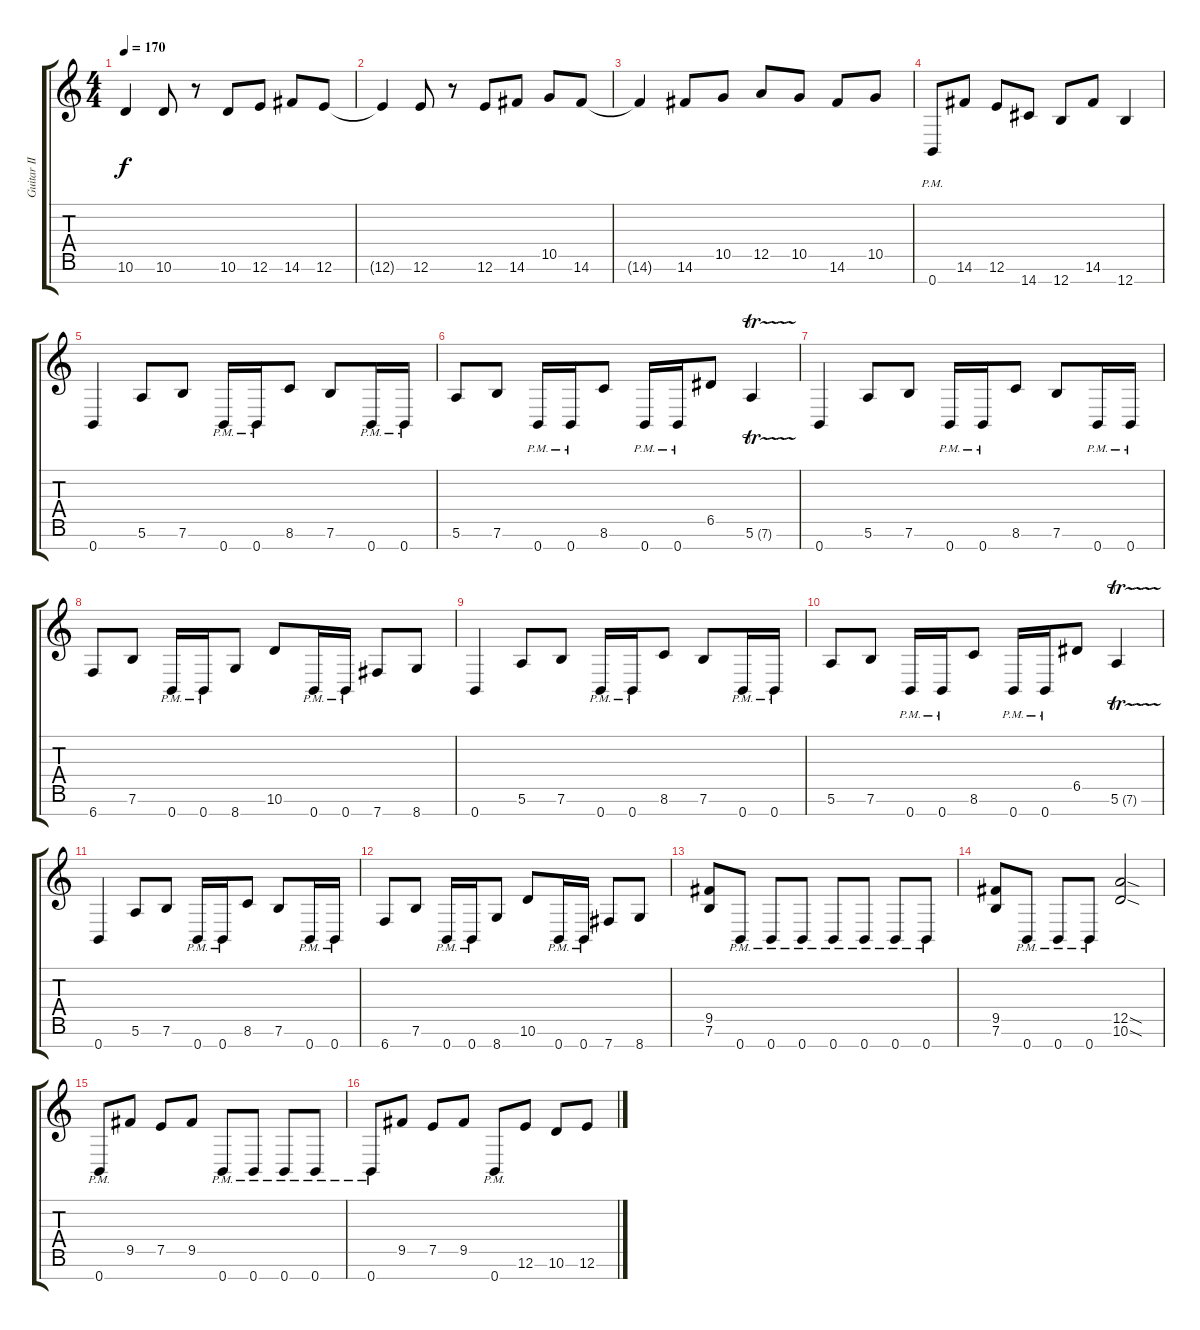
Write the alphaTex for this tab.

\track ("Guitar II" "Guitar II") {instrument distortionguitar}
\staff {score tabs}
\tuning (E4 B3 G3 D3 A2 E2 B1) {hide}
\ts (4 4)
\tempo 170
\clef g2
\ks c
10.6{t}.4{dy f} 10.6.8 r.8 10.6.8 12.6.8 14.6.8 12.6.8 |
12.6{t}.4 12.6.8 r.8 12.6.8 14.6.8 10.5.8 14.6.8 |
14.6{t}.4 14.6.8 10.5.8 12.5.8 10.5.8 14.6.8 10.5.8 |
0.7{pm}.8 14.6.8 12.6.8 14.7.8 12.7.8 14.6.8 12.7.4 |
0.7.4 5.6.8 7.6.8 0.7{pm}.16 0.7{pm}.16 8.6.8 7.6.8 0.7{pm}.16 0.7{pm}.16 |
5.6.8 7.6.8 0.7{pm}.16 0.7{pm}.16 8.6.8 0.7{pm}.16 0.7{pm}.16 6.5.8 5.6{tr (7 16)}.4 |
0.7.4 5.6.8 7.6.8 0.7{pm}.16 0.7{pm}.16 8.6.8 7.6.8 0.7{pm}.16 0.7{pm}.16 |
6.7.8 7.6.8 0.7{pm}.16 0.7{pm}.16 8.7.8 10.6.8 0.7{pm}.16 0.7{pm}.16 7.7.8 8.7.8 |
0.7.4 5.6.8 7.6.8 0.7{pm}.16 0.7{pm}.16 8.6.8 7.6.8 0.7{pm}.16 0.7{pm}.16 |
5.6.8 7.6.8 0.7{pm}.16 0.7{pm}.16 8.6.8 0.7{pm}.16 0.7{pm}.16 6.5.8 5.6{tr (7 16)}.4 |
0.7.4 5.6.8 7.6.8 0.7{pm}.16 0.7{pm}.16 8.6.8 7.6.8 0.7{pm}.16 0.7{pm}.16 |
6.7.8 7.6.8 0.7{pm}.16 0.7{pm}.16 8.7.8 10.6.8 0.7{pm}.16 0.7{pm}.16 7.7.8 8.7.8 |
(9.5 7.6).8 0.7{pm}.8 0.7{pm}.8 0.7{pm}.8 0.7{pm}.8 0.7{pm}.8 0.7{pm}.8 0.7{pm}.8 |
(9.5 7.6).8 0.7{pm}.8 0.7{pm}.8 0.7{pm}.8 (12.5{sod} 10.6{sod}).2 |
0.7{pm}.8 9.5.8 7.5.8 9.5.8 0.7{pm}.8 0.7{pm}.8 0.7{pm}.8 0.7{pm}.8 |
0.7{pm}.8 9.5.8 7.5.8 9.5.8 0.7{pm}.8 12.6.8 10.6.8 12.6.8
